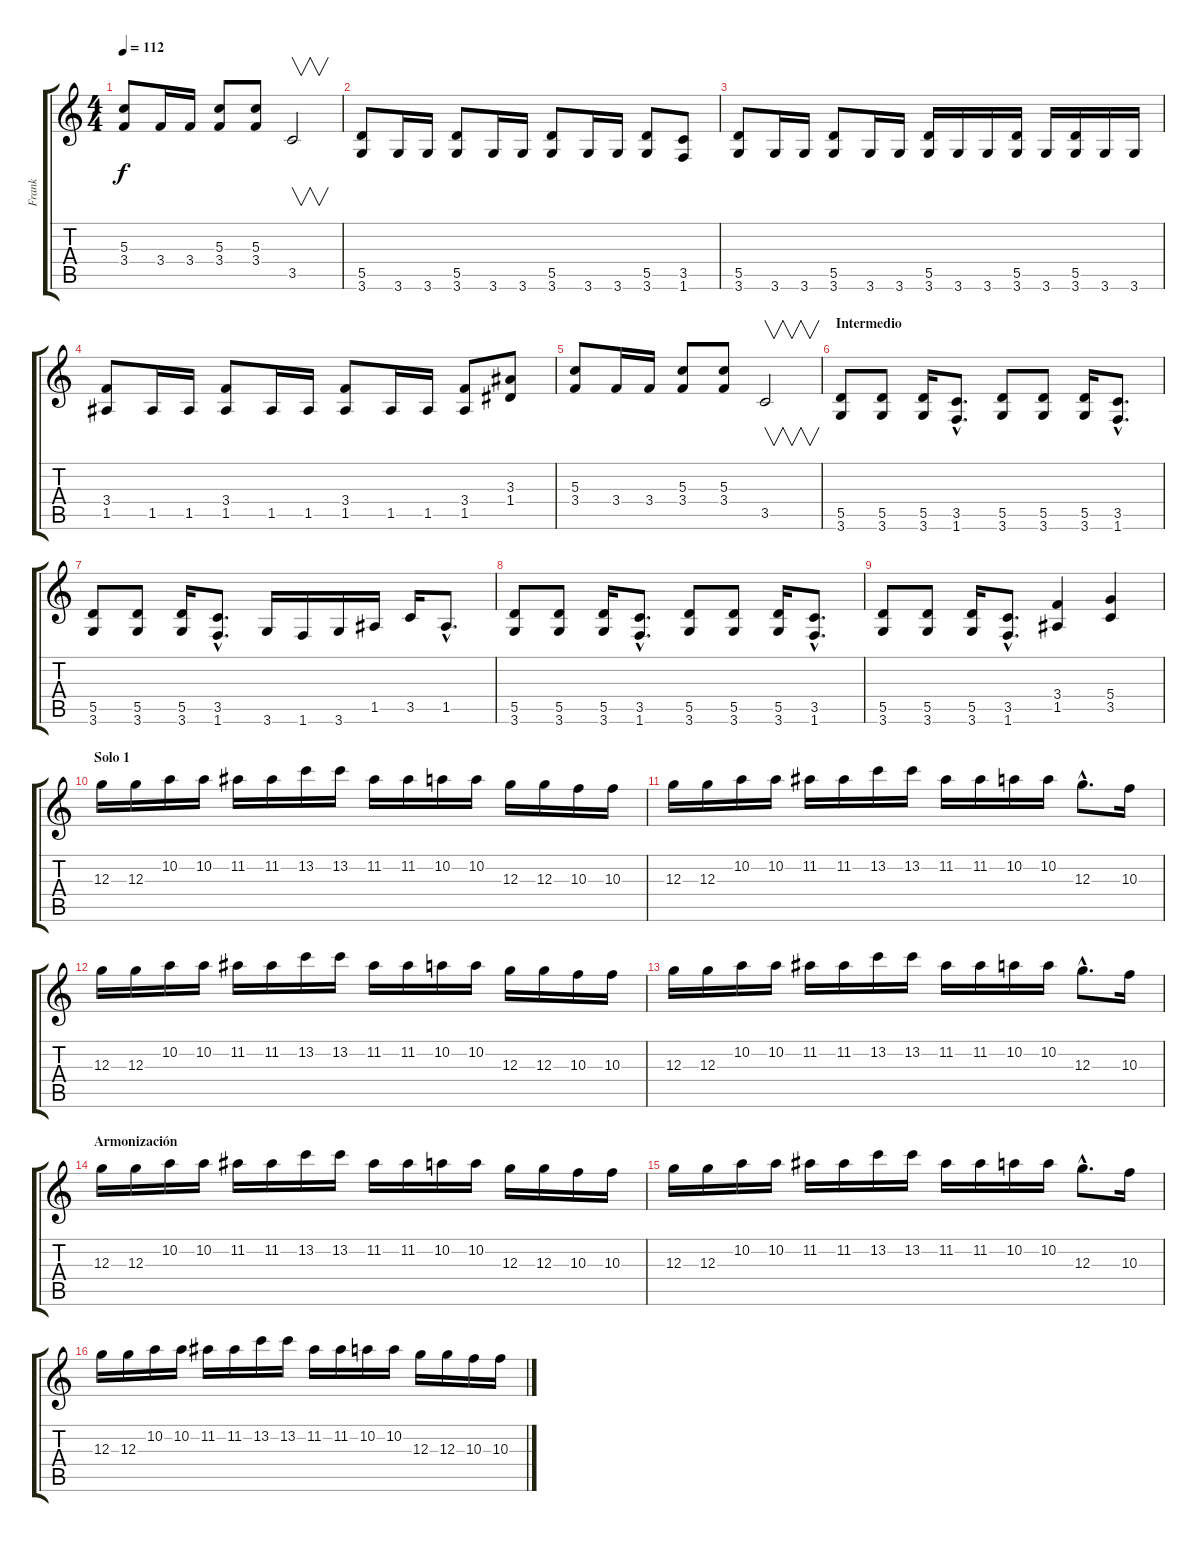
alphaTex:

\track ("Frank" "Frank") {instrument distortionguitar}
\staff {score tabs}
\tuning (E4 B3 G3 D3 A2 E2) {hide}
\ts (4 4)
\tempo 112
\clef g2
\ks c
(5.3 3.4).8{dy f} 3.4.16 3.4.16 (5.3 3.4).8 (5.3 3.4).8 3.5.2{v instrument guitarharmonics} |
(5.5 3.6).8{instrument distortionguitar} 3.6.16 3.6.16 (5.5 3.6).8 3.6.16 3.6.16 (5.5 3.6).8 3.6.16 3.6.16 (5.5 3.6).8 (3.5 1.6).8 |
(5.5 3.6).8 3.6.16 3.6.16 (5.5 3.6).8 3.6.16 3.6.16 (5.5 3.6).16 3.6.16 3.6.16 (5.5 3.6).16 3.6.16 (5.5 3.6).16 3.6.16 3.6.16 |
(3.4 1.5).8 1.5.16 1.5.16 (3.4 1.5).8 1.5.16 1.5.16 (3.4 1.5).8 1.5.16 1.5.16 (3.4 1.5).8 (3.3 1.4).8 |
(5.3 3.4).8 3.4.16 3.4.16 (5.3 3.4).8 (5.3 3.4).8 3.5.2{v instrument guitarharmonics} |
\section ("" "Intermedio")
(5.5 3.6).8{instrument distortionguitar} (5.5 3.6).8 (5.5 3.6).16 (3.5{hac} 1.6{hac}).8{d} (5.5 3.6).8 (5.5 3.6).8 (5.5 3.6).16 (3.5{hac} 1.6{hac}).8{d} |
(5.5 3.6).8 (5.5 3.6).8 (5.5 3.6).16 (3.5{hac} 1.6{hac}).8{d} 3.6.16 1.6.16 3.6.16 1.5.16 3.5.16 1.5{hac}.8{d} |
(5.5 3.6).8 (5.5 3.6).8 (5.5 3.6).16 (3.5{hac} 1.6{hac}).8{d} (5.5 3.6).8 (5.5 3.6).8 (5.5 3.6).16 (3.5{hac} 1.6{hac}).8{d} |
(5.5 3.6).8 (5.5 3.6).8 (5.5 3.6).16 (3.5{hac} 1.6{hac}).8{d} (3.4 1.5).4 (5.4 3.5).4 |
\section ("" "Solo 1")
12.3.16 12.3.16 10.2.16 10.2.16 11.2.16 11.2.16 13.2.16 13.2.16 11.2.16 11.2.16 10.2.16 10.2.16 12.3.16 12.3.16 10.3.16 10.3.16 |
12.3.16 12.3.16 10.2.16 10.2.16 11.2.16 11.2.16 13.2.16 13.2.16 11.2.16 11.2.16 10.2.16 10.2.16 12.3{hac}.8{d} 10.3.16 |
12.3.16 12.3.16 10.2.16 10.2.16 11.2.16 11.2.16 13.2.16 13.2.16 11.2.16 11.2.16 10.2.16 10.2.16 12.3.16 12.3.16 10.3.16 10.3.16 |
12.3.16 12.3.16 10.2.16 10.2.16 11.2.16 11.2.16 13.2.16 13.2.16 11.2.16 11.2.16 10.2.16 10.2.16 12.3{hac}.8{d} 10.3.16 |
\section ("" "Armonización")
12.3.16 12.3.16 10.2.16 10.2.16 11.2.16 11.2.16 13.2.16 13.2.16 11.2.16 11.2.16 10.2.16 10.2.16 12.3.16 12.3.16 10.3.16 10.3.16 |
12.3.16 12.3.16 10.2.16 10.2.16 11.2.16 11.2.16 13.2.16 13.2.16 11.2.16 11.2.16 10.2.16 10.2.16 12.3{hac}.8{d} 10.3.16 |
12.3.16 12.3.16 10.2.16 10.2.16 11.2.16 11.2.16 13.2.16 13.2.16 11.2.16 11.2.16 10.2.16 10.2.16 12.3.16 12.3.16 10.3.16 10.3.16
